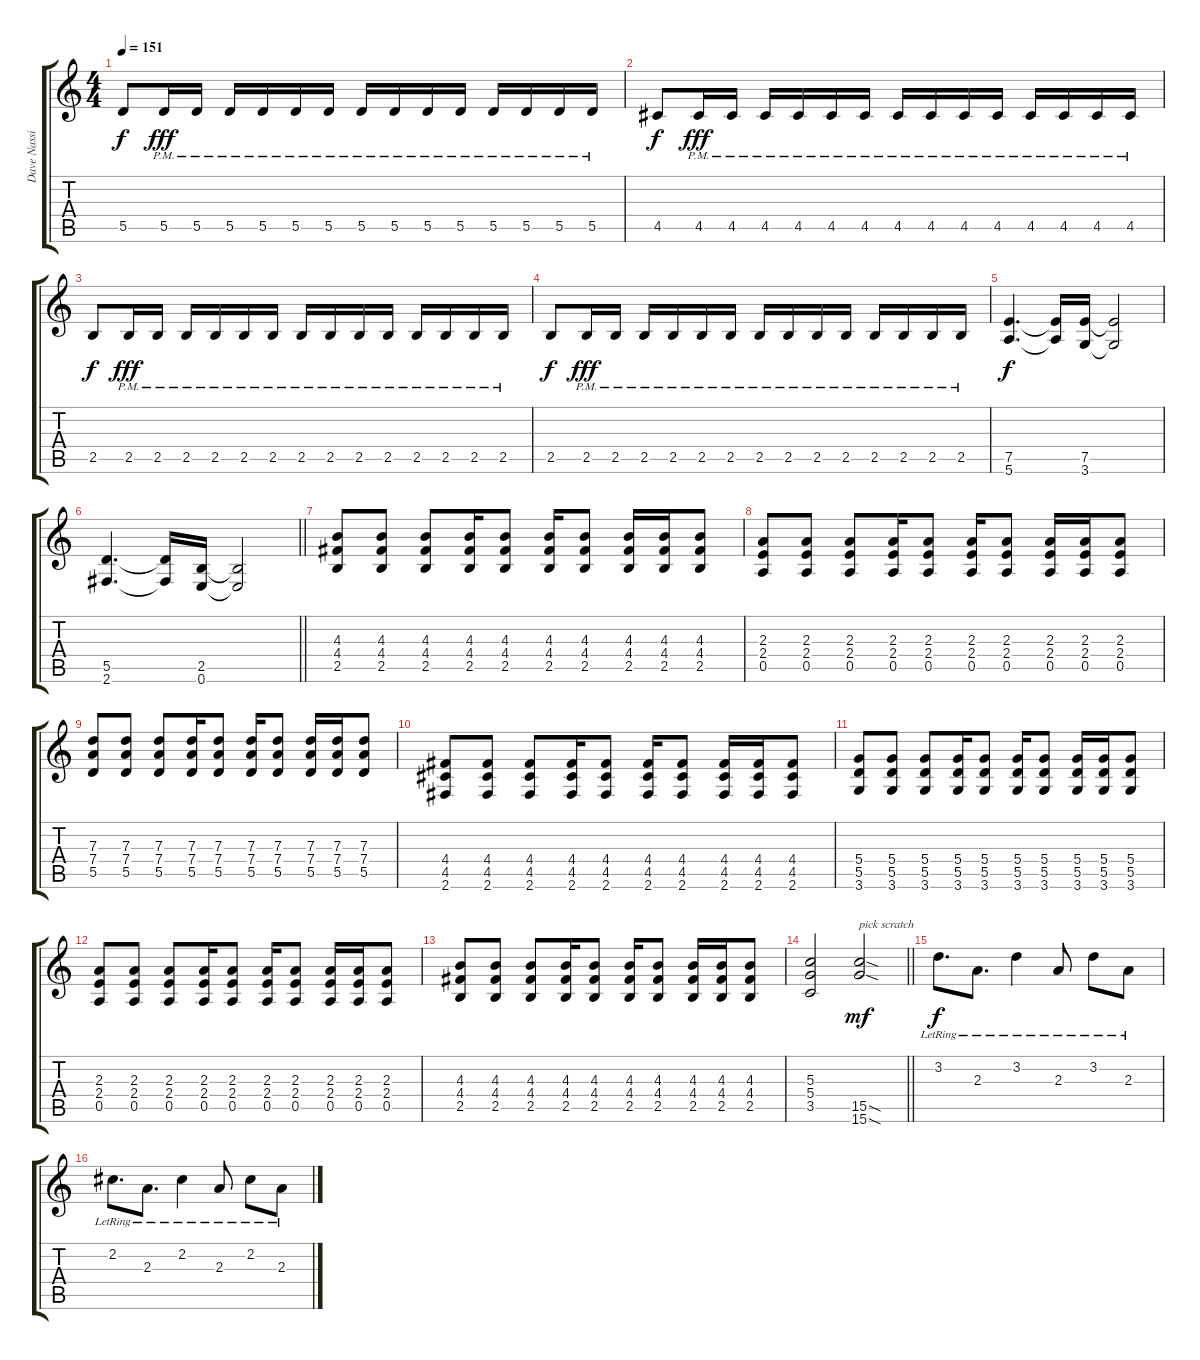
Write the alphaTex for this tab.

\track ("Dave Nassie" "Dave Nassi") {instrument distortionguitar}
\staff {score tabs}
\tuning (E4 B3 G3 D3 A2 E2) {hide}
\ts (4 4)
\tempo 151
\clef g2
\ks c
5.5.8{dy f} 5.5{pm}.16{dy fff} 5.5{pm}.16 5.5{pm}.16 5.5{pm}.16 5.5{pm}.16 5.5{pm}.16 5.5{pm}.16 5.5{pm}.16 5.5{pm}.16 5.5{pm}.16 5.5{pm}.16 5.5{pm}.16 5.5{pm}.16 5.5{pm}.16 |
4.5.8{dy f} 4.5{pm}.16{dy fff} 4.5{pm}.16 4.5{pm}.16 4.5{pm}.16 4.5{pm}.16 4.5{pm}.16 4.5{pm}.16 4.5{pm}.16 4.5{pm}.16 4.5{pm}.16 4.5{pm}.16 4.5{pm}.16 4.5{pm}.16 4.5{pm}.16 |
2.5.8{dy f} 2.5{pm}.16{dy fff} 2.5{pm}.16 2.5{pm}.16 2.5{pm}.16 2.5{pm}.16 2.5{pm}.16 2.5{pm}.16 2.5{pm}.16 2.5{pm}.16 2.5{pm}.16 2.5{pm}.16 2.5{pm}.16 2.5{pm}.16 2.5{pm}.16 |
2.5.8{dy f} 2.5{pm}.16{dy fff} 2.5{pm}.16 2.5{pm}.16 2.5{pm}.16 2.5{pm}.16 2.5{pm}.16 2.5{pm}.16 2.5{pm}.16 2.5{pm}.16 2.5{pm}.16 2.5{pm}.16 2.5{pm}.16 2.5{pm}.16 2.5{pm}.16 |
(7.5 5.6).4{d dy f} (7.5{t} 5.6{t}).16 (7.5 3.6).16 (7.5{t} 3.6{t}).2 |
\barLineRight lightlight
(5.5 2.6).4{d} (5.5{t} 2.6{t}).16 (2.5 0.6).16 (2.5{t} 0.6{t}).2 |
\section ("" "")
(4.3 4.4 2.5).8 (4.3 4.4 2.5).8 (4.3 4.4 2.5).8 (4.3 4.4 2.5).16 (4.3 4.4 2.5).8 (4.3 4.4 2.5).16 (4.3 4.4 2.5).8 (4.3 4.4 2.5).16 (4.3 4.4 2.5).16 (4.3 4.4 2.5).8 |
(2.3 2.4 0.5).8 (2.3 2.4 0.5).8 (2.3 2.4 0.5).8 (2.3 2.4 0.5).16 (2.3 2.4 0.5).8 (2.3 2.4 0.5).16 (2.3 2.4 0.5).8 (2.3 2.4 0.5).16 (2.3 2.4 0.5).16 (2.3 2.4 0.5).8 |
(7.3 7.4 5.5).8 (7.3 7.4 5.5).8 (7.3 7.4 5.5).8 (7.3 7.4 5.5).16 (7.3 7.4 5.5).8 (7.3 7.4 5.5).16 (7.3 7.4 5.5).8 (7.3 7.4 5.5).16 (7.3 7.4 5.5).16 (7.3 7.4 5.5).8 |
(4.4 4.5 2.6).8 (4.4 4.5 2.6).8 (4.4 4.5 2.6).8 (4.4 4.5 2.6).16 (4.4 4.5 2.6).8 (4.4 4.5 2.6).16 (4.4 4.5 2.6).8 (4.4 4.5 2.6).16 (4.4 4.5 2.6).16 (4.4 4.5 2.6).8 |
(5.4 5.5 3.6).8 (5.4 5.5 3.6).8 (5.4 5.5 3.6).8 (5.4 5.5 3.6).16 (5.4 5.5 3.6).8 (5.4 5.5 3.6).16 (5.4 5.5 3.6).8 (5.4 5.5 3.6).16 (5.4 5.5 3.6).16 (5.4 5.5 3.6).8 |
(2.3 2.4 0.5).8 (2.3 2.4 0.5).8 (2.3 2.4 0.5).8 (2.3 2.4 0.5).16 (2.3 2.4 0.5).8 (2.3 2.4 0.5).16 (2.3 2.4 0.5).8 (2.3 2.4 0.5).16 (2.3 2.4 0.5).16 (2.3 2.4 0.5).8 |
(4.3 4.4 2.5).8 (4.3 4.4 2.5).8 (4.3 4.4 2.5).8 (4.3 4.4 2.5).16 (4.3 4.4 2.5).8 (4.3 4.4 2.5).16 (4.3 4.4 2.5).8 (4.3 4.4 2.5).16 (4.3 4.4 2.5).16 (4.3 4.4 2.5).8 |
\barLineRight lightlight
(5.3 5.4 3.5).2 (15.5{sod} 15.6{sod}).2{txt "pick scratch" dy mf} |
\section ("" "")
3.2{lr}.8{d dy f volume 10} 2.3{lr}.8{d} 3.2{lr}.4 2.3{lr}.8 3.2{lr}.8 2.3{lr}.8 |
2.2{lr}.8{d} 2.3{lr}.8{d} 2.2{lr}.4 2.3{lr}.8 2.2{lr}.8 2.3{lr}.8
